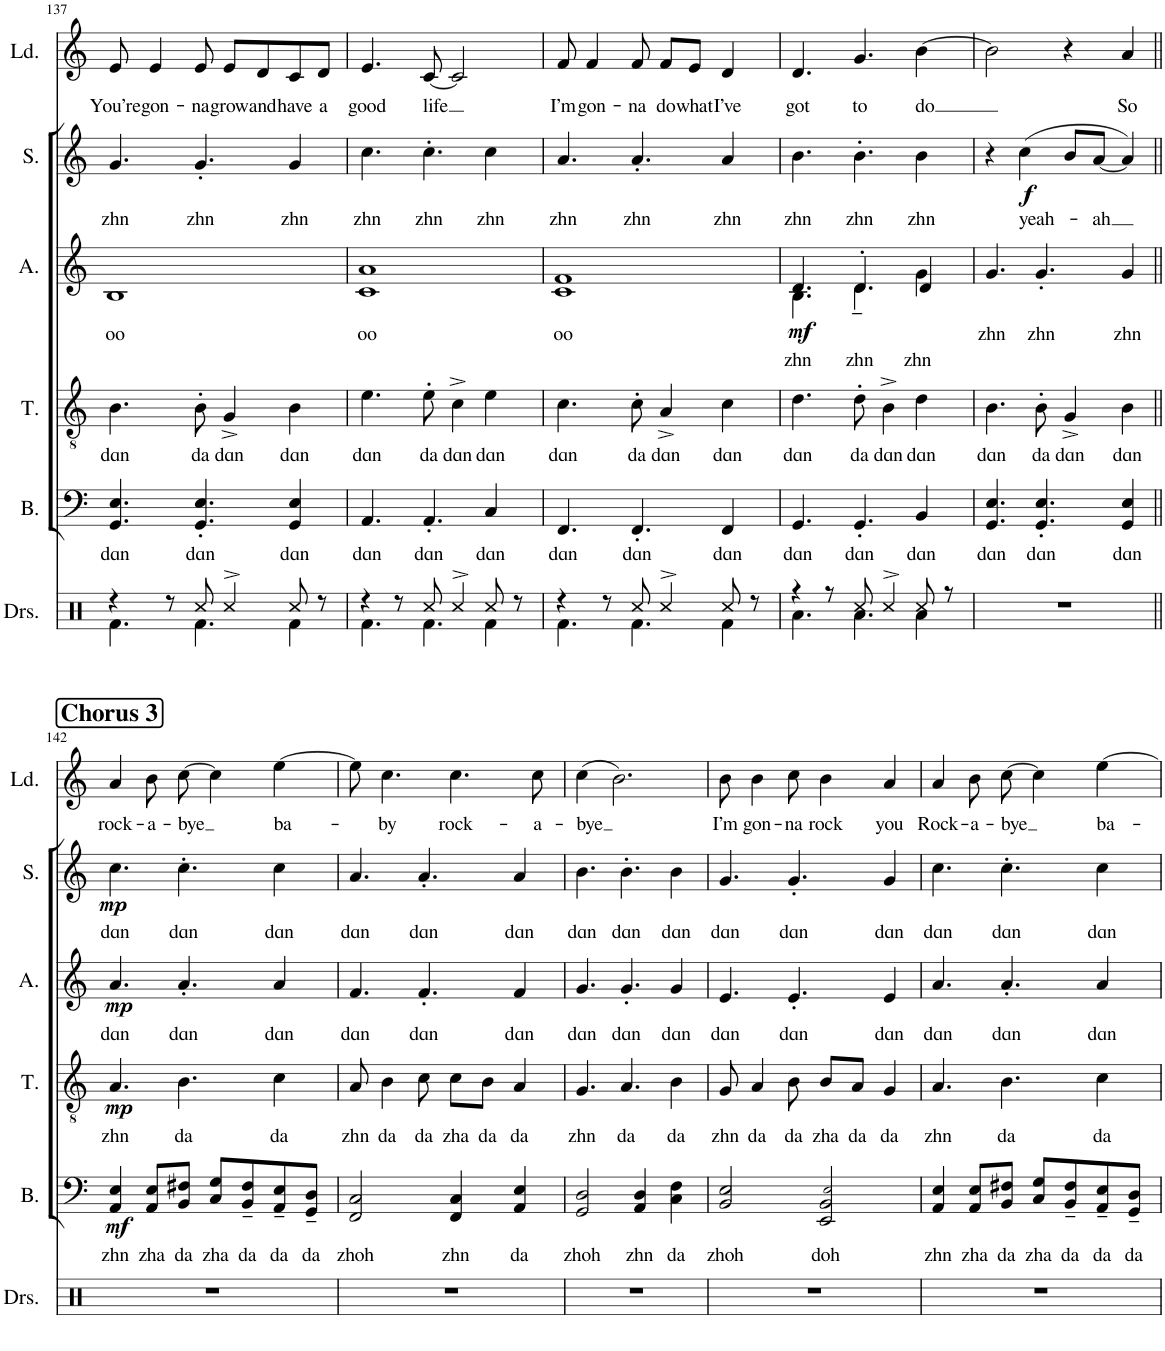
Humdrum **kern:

**kern	**kern	**text	**dynam	**kern	**text	**dynam	**kern	**text	**dynam	**kern	**text	**dynam	**kern	**text
*part6	*part5	*part5	*part5	*part4	*part4	*part4	*part3	*part3	*part3	*part2	*part2	*part2	*part1	*part1
*staff6	*staff5	*staff5	*staff5	*staff4	*staff4	*staff4	*staff3	*staff3	*staff3	*staff2	*staff2	*staff2	*staff1	*staff1
*I"Drumset	*I"Bass	*	*	*I"Tenor	*	*	*I"Alto	*	*	*I"Soprano	*	*	*I"Lead	*
*I'Drs.	*I'B.	*	*	*I'T.	*	*	*I'A.	*	*	*I'S.	*	*	*I'Ld.	*
!!LO:PB:g=z
*clefX	*clefF4	*	*	*clefGv2	*	*	*clefG2	*	*	*clefG2	*	*	*clefG2	*
*k[]	*k[]	*	*	*k[]	*	*	*k[]	*	*	*k[]	*	*	*k[]	*
*M2/2	*M2/2	*	*	*M2/2	*	*	*M2/2	*	*	*M2/2	*	*	*M2/2	*
*met(c|)	*met(c|)	*	*	*met(c|)	*	*	*met(c|)	*	*	*met(c|)	*	*	*met(c|)	*
=137	=137	=137	=137	=137	=137	=137	=137	=137	=137	=137	=137	=137	=137	=137
*^	*	*	*	*	*	*	*	*	*	*	*	*	*	*
!	!	!	!LO:LY:b	!	!	!LO:LY:b	!	!	!LO:LY:b	!	!	!LO:LY:b	!	!	!LO:LY:b
4r	4.Rf\	4.GG/ 4.E/	dɑn	.	4.B\	dɑn	.	1B	oo	.	4.g/	zhn	.	8e/	You’re
!	!	!	!	!	!	!	!	!	!	!	!	!	!	!	!LO:LY:b
.	.	.	.	.	.	.	.	.	.	.	.	.	.	4e/	gon-
8r	.	.	.	.	.	.	.	.	.	.	.	.	.	.	.
!	!	!	!LO:LY:b	!	!	!LO:LY:b	!	!	!	!	!	!LO:LY:b	!	!	!LO:LY:b
8Rcc/	4.Rf\	4.GG/' 4.E/'	dɑn	.	8B'\	da	.	.	.	.	4.g'/	zhn	.	8e/	-na
!	!	!	!	!	!	!LO:LY:b	!	!	!	!	!	!	!	!	!LO:LY:b
4Rcc^/	.	.	.	.	4G^/	dɑn	.	.	.	.	.	.	.	8e/L	grow
!	!	!	!	!	!	!	!	!	!	!	!	!	!	!	!LO:LY:b
.	.	.	.	.	.	.	.	.	.	.	.	.	.	8d/	and
!	!	!	!LO:LY:b	!	!	!LO:LY:b	!	!	!	!	!	!LO:LY:b	!	!	!LO:LY:b
8Rcc/	4Rf\	4GG/ 4E/	dɑn	.	4B\	dɑn	.	.	.	.	4g/	zhn	.	8c/	have
!	!	!	!	!	!	!	!	!	!	!	!	!	!	!	!LO:LY:b
8r	.	.	.	.	.	.	.	.	.	.	.	.	.	8d/J	a
=138	=138	=138	=138	=138	=138	=138	=138	=138	=138	=138	=138	=138	=138	=138	=138
!	!	!	!LO:LY:b	!	!	!LO:LY:b	!	!	!LO:LY:b	!	!	!LO:LY:b	!	!	!LO:LY:b
4r	4.Rf\	4.AA/	dɑn	.	4.e\	dɑn	.	1c 1a	oo	.	4.cc\	zhn	.	4.e/	good
8r	.	.	.	.	.	.	.	.	.	.	.	.	.	.	.
!	!	!	!LO:LY:b	!	!	!LO:LY:b	!	!	!	!	!	!LO:LY:b	!	!	!LO:LY:b
8Rcc/	4.Rf\	4.AA'/	dɑn	.	8e'\	da	.	.	.	.	4.cc'\	zhn	.	[8c/	life
!	!	!	!	!	!	!LO:LY:b	!	!	!	!	!	!	!	!	!
4Rcc^/	.	.	.	.	4c^\	dɑn	.	.	.	.	.	.	.	2c/]	.
!	!	!	!LO:LY:b	!	!	!LO:LY:b	!	!	!	!	!	!LO:LY:b	!	!	!
8Rcc/	4Rf\	4C/	dɑn	.	4e\	dɑn	.	.	.	.	4cc\	zhn	.	.	.
8r	.	.	.	.	.	.	.	.	.	.	.	.	.	.	.
=139	=139	=139	=139	=139	=139	=139	=139	=139	=139	=139	=139	=139	=139	=139	=139
!	!	!	!LO:LY:b	!	!	!LO:LY:b	!	!	!LO:LY:b	!	!	!LO:LY:b	!	!	!LO:LY:b
4r	4.Rf\	4.FF/	dɑn	.	4.c\	dɑn	.	1c 1f	oo	.	4.a/	zhn	.	8f/	I’m
!	!	!	!	!	!	!	!	!	!	!	!	!	!	!	!LO:LY:b
.	.	.	.	.	.	.	.	.	.	.	.	.	.	4f/	gon-
8r	.	.	.	.	.	.	.	.	.	.	.	.	.	.	.
!	!	!	!LO:LY:b	!	!	!LO:LY:b	!	!	!	!	!	!LO:LY:b	!	!	!LO:LY:b
8Rcc/	4.Rf\	4.FF'/	dɑn	.	8c'\	da	.	.	.	.	4.a'/	zhn	.	8f/	-na
!	!	!	!	!	!	!LO:LY:b	!	!	!	!	!	!	!	!	!LO:LY:b
4Rcc^/	.	.	.	.	4A^/	dɑn	.	.	.	.	.	.	.	8f/L	do
!	!	!	!	!	!	!	!	!	!	!	!	!	!	!	!LO:LY:b
.	.	.	.	.	.	.	.	.	.	.	.	.	.	8e/J	what
!	!	!	!LO:LY:b	!	!	!LO:LY:b	!	!	!	!	!	!LO:LY:b	!	!	!LO:LY:b
8Rcc/	4Rf\	4FF/	dɑn	.	4c\	dɑn	.	.	.	.	4a/	zhn	.	4d/	I’ve
8r	.	.	.	.	.	.	.	.	.	.	.	.	.	.	.
=140	=140	=140	=140	=140	=140	=140	=140	=140	=140	=140	=140	=140	=140	=140	=140
!	!	!	!LO:LY:b	!	!	!LO:LY:b	!	!	!LO:LY:b	!LO:DY:b	!	!LO:LY:b	!	!	!LO:LY:b
*	*	*	*	*	*	*	*	*^	*	*	*	*	*	*	*
4r	4.Ra\	4.GG/	dɑn	.	4.d\	dɑn	.	4.d/	4.B\	zhn	mf	4.b\	zhn	.	4.d/	got
8r	.	.	.	.	.	.	.	.	.	.	.	.	.	.	.	.
!	!	!	!LO:LY:b	!	!	!LO:LY:b	!	!	!	!LO:LY:b	!	!	!LO:LY:b	!	!	!LO:LY:b
8Rcc/	4.Ra\	4.GG'/	dɑn	.	8d'\	da	.	4.d'/	4.d~\	zhn	.	4.b'\	zhn	.	4.g/	to
!	!	!	!	!	!	!LO:LY:b	!	!	!	!	!	!	!	!	!	!
4Rcc^/	.	.	.	.	4B^\	dɑn	.	.	.	.	.	.	.	.	.	.
!	!	!	!LO:LY:b	!	!	!LO:LY:b	!	!	!	!LO:LY:b	!	!	!LO:LY:b	!	!	!LO:LY:b
8Rcc/	4Ra\	4BB/	dɑn	.	4d\	dɑn	.	4d/	4g\	zhn	.	4b\	zhn	.	[4b\	do
8r	.	.	.	.	.	.	.	.	.	.	.	.	.	.	.	.
*v	*v	*	*	*	*	*	*	*v	*v	*	*	*	*	*	*	*
=141	=141	=141	=141	=141	=141	=141	=141	=141	=141	=141	=141	=141	=141	=141
!	!	!LO:LY:b	!	!	!LO:LY:b	!	!	!LO:LY:b	!	!	!	!	!	!
1r	4.GG/ 4.E/	dɑn	.	4.B\	dɑn	.	4.g/	zhn	.	4r	.	.	2b\]	.
!	!	!	!	!	!	!	!	!	!	!	!LO:LY:b	!LO:DY:b	!	!
.	.	.	.	.	.	.	.	.	.	(4cc\	yeah-	f	.	.
!	!	!LO:LY:b	!	!	!LO:LY:b	!	!	!LO:LY:b	!	!	!	!	!	!
.	4.GG/' 4.E/'	dɑn	.	8B'\	da	.	4.g'/	zhn	.	.	.	.	.	.
!	!	!	!	!	!LO:LY:b	!	!	!	!	!	!	!	!	!
.	.	.	.	4G^/	dɑn	.	.	.	.	8b/L	.	.	4r	.
!	!	!	!	!	!	!	!	!	!	!	!LO:LY:b	!	!	!
.	.	.	.	.	.	.	.	.	.	[8a/J	ah	.	.	.
!	!	!LO:LY:b	!	!	!LO:LY:b	!	!	!LO:LY:b	!	!	!	!	!	!LO:LY:b
.	4GG/ 4E/	dɑn	.	4B\	dɑn	.	4g/	zhn	.	4a/])	.	.	4a/	So
!!LO:LB:g=z
!!LO:REH:place=s1:a:B:cj:fs=14:t=Chorus 3
=142||	=142||	=142||	=142||	=142||	=142||	=142||	=142||	=142||	=142||	=142||	=142||	=142||	=142||	=142||
!	!	!LO:LY:b	!LO:DY:b	!	!LO:LY:b	!LO:DY:b	!	!LO:LY:b	!LO:DY:b	!	!LO:LY:b	!LO:DY:b	!	!LO:LY:b
1r	4AA/ 4E/	zhn	mf	4.A/	zhn	mp	4.a/	dɑn	mp	4.cc\	dɑn	mp	4a/	rock-
!	!	!LO:LY:b	!	!	!	!	!	!	!	!	!	!	!	!LO:LY:b
.	8AA/ 8E/L	zha	.	.	.	.	.	.	.	.	.	.	8b\	-a-
!	!	!LO:LY:b	!	!	!LO:LY:b	!	!	!LO:LY:b	!	!	!LO:LY:b	!	!	!LO:LY:b
.	8BB/ 8F#X/J	da	.	4.B\	da	.	4.a'/	dɑn	.	4.cc'\	dɑn	.	[8cc\	-bye
!	!	!LO:LY:b	!	!	!	!	!	!	!	!	!	!	!	!
.	8C/ 8G/L	zha	.	.	.	.	.	.	.	.	.	.	4cc\]	.
!	!	!LO:LY:b	!	!	!	!	!	!	!	!	!	!	!	!
.	8BB/~ 8F#/~	da	.	.	.	.	.	.	.	.	.	.	.	.
!	!	!LO:LY:b	!	!	!LO:LY:b	!	!	!LO:LY:b	!	!	!LO:LY:b	!	!	!LO:LY:b
.	8AA/~ 8E/~	da	.	4c\	da	.	4a/	dɑn	.	4cc\	dɑn	.	[4ee\	ba-
!	!	!LO:LY:b	!	!	!	!	!	!	!	!	!	!	!	!
.	8GG/~ 8D/~J	da	.	.	.	.	.	.	.	.	.	.	.	.
=143	=143	=143	=143	=143	=143	=143	=143	=143	=143	=143	=143	=143	=143	=143
!	!	!LO:LY:b	!	!	!LO:LY:b	!	!	!LO:LY:b	!	!	!LO:LY:b	!	!	!
1r	2FF/ 2C/	zhoh	.	8A/	zhn	.	4.f/	dɑn	.	4.a/	dɑn	.	8ee\]	.
!	!	!	!	!	!LO:LY:b	!	!	!	!	!	!	!	!	!LO:LY:b
.	.	.	.	4B\	da	.	.	.	.	.	.	.	4.cc\	by
!	!	!	!	!	!LO:LY:b	!	!	!LO:LY:b	!	!	!LO:LY:b	!	!	!
.	.	.	.	8c\	da	.	4.f'/	dɑn	.	4.a'/	dɑn	.	.	.
!	!	!LO:LY:b	!	!	!LO:LY:b	!	!	!	!	!	!	!	!	!LO:LY:b
.	4FF/ 4C/	zhn	.	8c\L	zha	.	.	.	.	.	.	.	4.cc\	rock-
!	!	!	!	!	!LO:LY:b	!	!	!	!	!	!	!	!	!
.	.	.	.	8B\J	da	.	.	.	.	.	.	.	.	.
!	!	!LO:LY:b	!	!	!LO:LY:b	!	!	!LO:LY:b	!	!	!LO:LY:b	!	!	!
.	4AA/ 4E/	da	.	4A/	da	.	4f/	dɑn	.	4a/	dɑn	.	.	.
!	!	!	!	!	!	!	!	!	!	!	!	!	!	!LO:LY:b
.	.	.	.	.	.	.	.	.	.	.	.	.	8cc\	-a-
=144	=144	=144	=144	=144	=144	=144	=144	=144	=144	=144	=144	=144	=144	=144
!	!	!LO:LY:b	!	!	!LO:LY:b	!	!	!LO:LY:b	!	!	!LO:LY:b	!	!	!LO:LY:b
1r	2GG/ 2D/	zhoh	.	4.G/	zhn	.	4.g/	dɑn	.	4.b\	dɑn	.	(4cc\	-bye
.	.	.	.	.	.	.	.	.	.	.	.	.	2.b\)	.
!	!	!	!	!	!LO:LY:b	!	!	!LO:LY:b	!	!	!LO:LY:b	!	!	!
.	.	.	.	4.A/	da	.	4.g'/	dɑn	.	4.b'\	dɑn	.	.	.
!	!	!LO:LY:b	!	!	!	!	!	!	!	!	!	!	!	!
.	4AA/ 4D/	zhn	.	.	.	.	.	.	.	.	.	.	.	.
!	!	!LO:LY:b	!	!	!LO:LY:b	!	!	!LO:LY:b	!	!	!LO:LY:b	!	!	!
.	4C\ 4F\	da	.	4B\	da	.	4g/	dɑn	.	4b\	dɑn	.	.	.
=145	=145	=145	=145	=145	=145	=145	=145	=145	=145	=145	=145	=145	=145	=145
!	!	!LO:LY:b	!	!	!LO:LY:b	!	!	!LO:LY:b	!	!	!LO:LY:b	!	!	!LO:LY:b
1r	2BB/ 2E/	zhoh	.	8G/	zhn	.	4.e/	dɑn	.	4.g/	dɑn	.	8b\	I’m
!	!	!	!	!	!LO:LY:b	!	!	!	!	!	!	!	!	!LO:LY:b
.	.	.	.	4A/	da	.	.	.	.	.	.	.	4b\	gon-
!	!	!	!	!	!LO:LY:b	!	!	!LO:LY:b	!	!	!LO:LY:b	!	!	!LO:LY:b
.	.	.	.	8B\	da	.	4.e'/	dɑn	.	4.g'/	dɑn	.	8cc\	-na
!	!	!LO:LY:b	!	!	!LO:LY:b	!	!	!	!	!	!	!	!	!LO:LY:b
.	2EE/ 2BB/ 2E!/	doh	.	8B/L	zha	.	.	.	.	.	.	.	4b\	rock
!	!	!	!	!	!LO:LY:b	!	!	!	!	!	!	!	!	!
.	.	.	.	8A/J	da	.	.	.	.	.	.	.	.	.
!	!	!	!	!	!LO:LY:b	!	!	!LO:LY:b	!	!	!LO:LY:b	!	!	!LO:LY:b
.	.	.	.	4G/	da	.	4e/	dɑn	.	4g/	dɑn	.	4a/	you
=146	=146	=146	=146	=146	=146	=146	=146	=146	=146	=146	=146	=146	=146	=146
!	!	!LO:LY:b	!	!	!LO:LY:b	!	!	!LO:LY:b	!	!	!LO:LY:b	!	!	!LO:LY:b
1r	4AA/ 4E/	zhn	.	4.A/	zhn	.	4.a/	dɑn	.	4.cc\	dɑn	.	4a/	Rock-
!	!	!LO:LY:b	!	!	!	!	!	!	!	!	!	!	!	!LO:LY:b
.	8AA/ 8E/L	zha	.	.	.	.	.	.	.	.	.	.	8b\	-a-
!	!	!LO:LY:b	!	!	!LO:LY:b	!	!	!LO:LY:b	!	!	!LO:LY:b	!	!	!LO:LY:b
.	8BB/ 8F#X/J	da	.	4.B\	da	.	4.a'/	dɑn	.	4.cc'\	dɑn	.	[8cc\	-bye
!	!	!LO:LY:b	!	!	!	!	!	!	!	!	!	!	!	!
.	8C/ 8G/L	zha	.	.	.	.	.	.	.	.	.	.	4cc\]	.
!	!	!LO:LY:b	!	!	!	!	!	!	!	!	!	!	!	!
.	8BB/~ 8F#/~	da	.	.	.	.	.	.	.	.	.	.	.	.
!	!	!LO:LY:b	!	!	!LO:LY:b	!	!	!LO:LY:b	!	!	!LO:LY:b	!	!	!LO:LY:b
.	8AA/~ 8E/~	da	.	4c\	da	.	4a/	dɑn	.	4cc\	dɑn	.	[4ee\	ba-
!	!	!LO:LY:b	!	!	!	!	!	!	!	!	!	!	!	!
.	8GG/~ 8D/~J	da	.	.	.	.	.	.	.	.	.	.	.	.
=	=	=	=	=	=	=	=	=	=	=	=	=	=	=
*-	*-	*-	*-	*-	*-	*-	*-	*-	*-	*-	*-	*-	*-	*-
